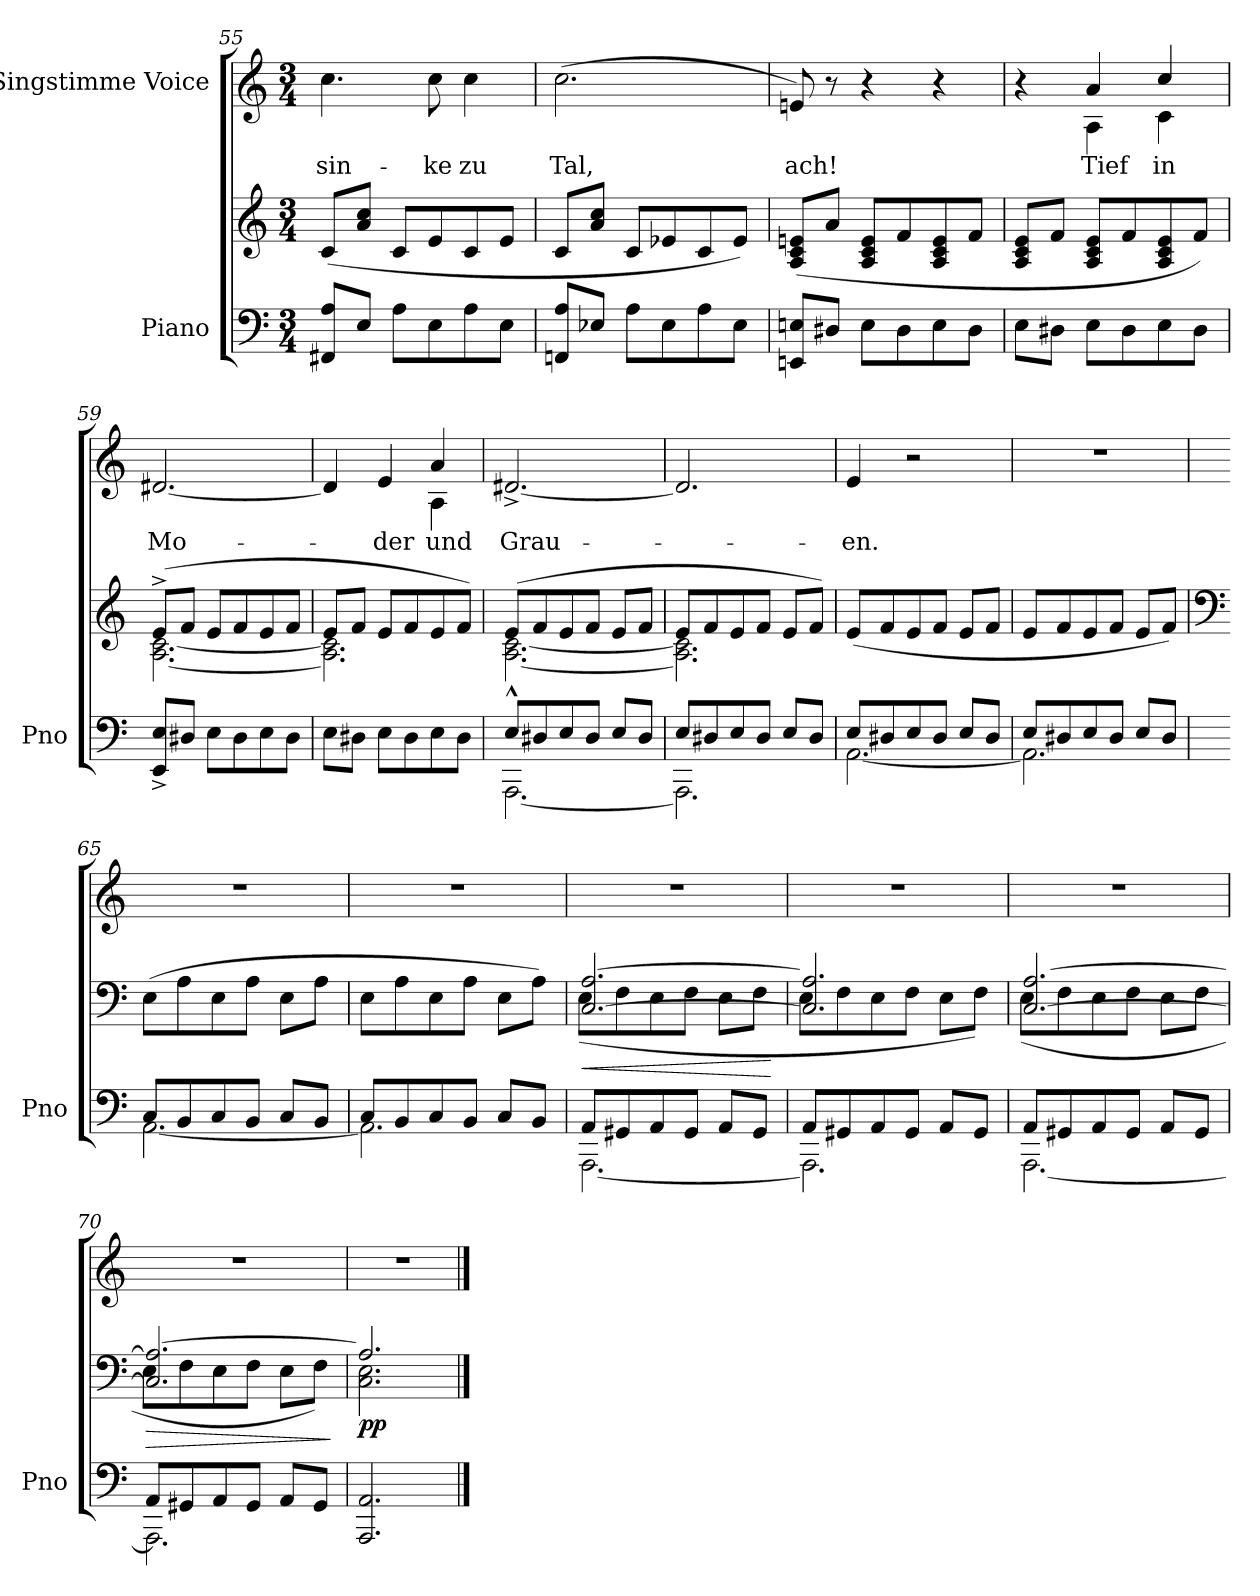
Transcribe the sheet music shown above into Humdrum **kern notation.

**kern	**kern	**dynam	**kern	**text
*part2	*part2	*part2	*part1	*part1
*staff3	*staff2	*staff2/3	*staff1	*staff1
*I"Piano	*	*	*I"Singstimme Voice	*
*I'Pno	*	*	*	*
*clefF4	*clefG2	*	*clefG2	*
*k[]	*k[]	*	*k[]	*
*M3/4	*M3/4	*	*M3/4	*
=55	=55	=55	=55	=55
8FF#X/ 8A/L	(<8c/L	.	4.cc\	sin-
8E/J	8a/ 8cc/J	.	.	.
8A\L	8c/L	.	.	.
8E\	8e/	.	8cc\	-ke
8A\	8c/	.	4cc\	zu
8E\J	8e/J	.	.	.
=56	=56	=56	=56	=56
*	*	*	*^	*
8FFn/ 8A/L	8c/L	.	(2.cc\	4ryy	Tal,
8E-X/J	8a/ 8cc/J	.	.	.	.
8A\L	8c/L	.	.	2ryy	.
8E-\	8e-X/	.	.	.	.
8A\	8c/	.	.	.	.
8E-\J	8e-/J)	.	.	.	.
*	*	*	*v	*v	*
=57	=57	=57	=57	=57
8EEn/ 8En/L	(<8A/ 8c/ 8en/L	.	8en/)	ach!
8D#X/J	8a/J	.	8r	.
8E\L	8A/ 8c/ 8e/L	.	4r	.
8D#\	8f/	.	.	.
8E\	8A/ 8c/ 8e/	.	4r	.
8D#\J	8f/J	.	.	.
=58	=58	=58	=58	=58
*	*	*	*^	*
8E\L	8A/ 8c/ 8e/L	.	4r	4ryy	.
8D#X\J	8f/J	.	.	.	.
8E\L	8A/ 8c/ 8e/L	.	4a/	4A\	Tief
8D#\	8f/	.	.	.	.
8E\	8A/ 8c/ 8e/	.	4cc/	4c\	in
8D#\J	8f/J)	.	.	.	.
*	*	*	*v	*v	*
=59	=59	=59	=59	=59
*	*^	*	*	*
8EE/^> 8E/^>L	(8e^/L	[2.A\ [2.c\	.	[2.d#X/	Mo-
8D#X/J	8f/J	.	.	.	.
8E\L	8e/L	.	.	.	.
8D#\	8f/	.	.	.	.
8E\	8e/	.	.	.	.
8D#\J	8f/J	.	.	.	.
=60	=60	=60	=60	=60	=60
*	*	*	*	*^	*
8E\L	8e/L	2.A\] 2.c\]	.	4d#/]	2ryy	.
8D#X\J	8f/J	.	.	.	.	.
8E\L	8e/L	.	.	4e/	.	-der
8D#\	8f/	.	.	.	.	.
8E\	8e/	.	.	4a/	4A\	und
8D#\J	8f/J)	.	.	.	.	.
*	*	*	*	*v	*v	*
=61	=61	=61	=61	=61	=61
*^	*	*	*	*	*
8E^^/L	[2.AAA\	(8e/L	[2.A\ [2.c\	.	[<2.d#X^>/	Grau-
8D#X/	.	8f/	.	.	.	.
8E/	.	8e/	.	.	.	.
8D#/J	.	8f/J	.	.	.	.
8E/L	.	8e/L	.	.	.	.
8D#/J	.	8f/J	.	.	.	.
=62	=62	=62	=62	=62	=62	=62
8E/L	2.AAA\]	8e/L	2.A\] 2.c\]	.	2.d#/]	.
8D#X/	.	8f/	.	.	.	.
8E/	.	8e/	.	.	.	.
8D#/J	.	8f/J	.	.	.	.
8E/L	.	8e/L	.	.	.	.
8D#/J	.	8f/J)	.	.	.	.
*	*	*v	*v	*	*	*
=63	=63	=63	=63	=63	=63
8E/L	[2.AA\	(<8e/L	.	4e/	-en.
8D#X/	.	8f/	.	.	.
8E/	.	8e/	.	2r	.
8D#/J	.	8f/J	.	.	.
8E/L	.	8e/L	.	.	.
8D#/J	.	8f/J	.	.	.
=64	=64	=64	=64	=64	=64
8E/L	2.AA\]	8e/L	.	2.r	.
8D#X/	.	8f/	.	.	.
8E/	.	8e/	.	.	.
8D#/J	.	8f/J	.	.	.
8E/L	.	8e/L	.	.	.
8D#/J	.	8f/J)	.	.	.
=65	=65	=65	=65	=65	=65
*	*	*clefF4	*	*	*
8C/L	[2.AA\	(8E\L	.	2.r	.
8BB/	.	8A\	.	.	.
8C/	.	8E\	.	.	.
8BB/J	.	8A\J	.	.	.
8C/L	.	8E\L	.	.	.
8BB/J	.	8A\J	.	.	.
=66	=66	=66	=66	=66	=66
8C/L	2.AA\]	8E\L	.	2.r	.
8BB/	.	8A\	.	.	.
8C/	.	8E\	.	.	.
8BB/J	.	8A\J	.	.	.
8C/L	.	8E\L	.	.	.
8BB/J	.	8A\J)	.	.	.
=67	=67	=67	=67	=67	=67
!	!	!	!LO:HP:b	!	!
*	*	*^	*	*	*
8AA/L	[2.AAA\	[<2.C/ [2.A/	(8E\L	<	2.r	.
8GG#X/	.	.	8F\	.	.	.
8AA/	.	.	8E\	.	.	.
8GG#/J	.	.	8F\J	.	.	.
8AA/L	.	.	8E\L	.	.	.
8GG#/J	.	.	8F\J	.	.	.
*v	*v	*	*	*	*	*
*	*v	*v	*	*	*
.	.	[	.	.
=68	=68	=68	=68	=68
*^	*^	*	*	*
8AA/L	2.AAA\]	2.C/] 2.A/]	8E\L	.	2.r	.
8GG#X/	.	.	8F\	.	.	.
8AA/	.	.	8E\	.	.	.
8GG#/J	.	.	8F\J	.	.	.
8AA/L	.	.	8E\L	.	.	.
8GG#/J	.	.	8F\J)	.	.	.
=69	=69	=69	=69	=69	=69	=69
8AA/L	[2.AAA\	[<2.C/ [2.A/	(8E\L	.	2.r	.
8GG#X/	.	.	8F\	.	.	.
8AA/	.	.	8E\	.	.	.
8GG#/J	.	.	8F\J	.	.	.
8AA/L	.	.	8E\L	.	.	.
8GG#/J	.	.	8F\J	.	.	.
=70	=70	=70	=70	=70	=70	=70
!	!	!	!	!LO:HP:b	!	!
8AA/L	2.AAA\]	2.C/] 2.A/_	8E\L	>	2.r	.
8GG#X/	.	.	8F\	.	.	.
8AA/	.	.	8E\	.	.	.
8GG#/J	.	.	8F\J	.	.	.
8AA/L	.	.	8E\L	.	.	.
8GG#/J	.	.	8F\J)	.	.	.
*v	*v	*	*	*	*	*
*	*v	*v	*	*	*
.	.	]	.	.
=71	=71	=71	=71	=71
*	*^	*	*	*
!	!	!	!LO:DY:b	!	!
2.AAA/ 2.AA/	2.A/]	2.C\ 2.E\	pp	2.r	.
*	*v	*v	*	*	*
==	==	==	==	==
*-	*-	*-	*-	*-
